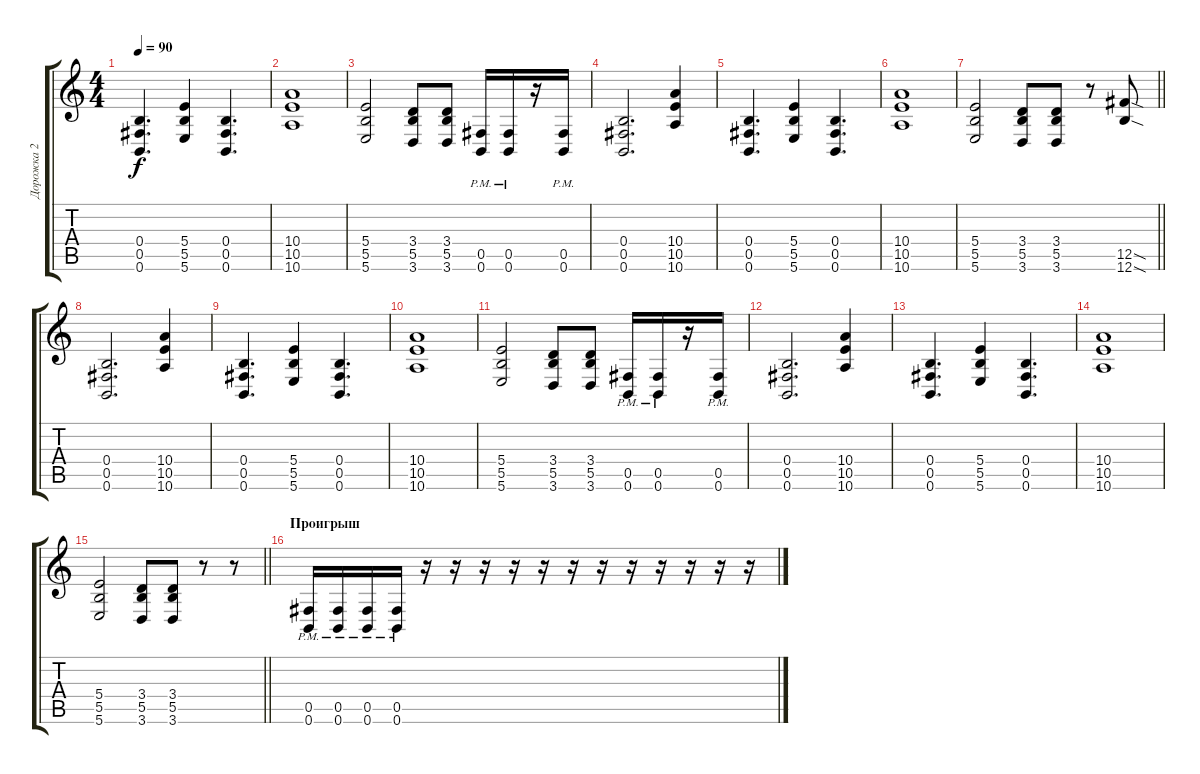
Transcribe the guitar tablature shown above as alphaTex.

\track ("Дорожка 2" "Дорожка 2") {instrument distortionguitar}
\staff {score tabs}
\tuning (Db4 Ab3 E3 B2 Gb2 B1) {hide}
\ts (4 4)
\tempo 90
\clef g2
\ks c
(0.4 0.5 0.6).4{d dy f} (5.4 5.5 5.6).4 (0.4 0.5 0.6).4{d} |
(10.4 10.5 10.6).1 |
(5.4 5.5 5.6).2 (3.4 5.5 3.6).8 (3.4 5.5 3.6).8 (0.5{pm} 0.6{pm}).16 (0.5{pm} 0.6{pm}).16 r.16 (0.5{pm} 0.6{pm}).16 |
(0.4 0.5 0.6).2{d} (10.4 10.5 10.6).4 |
(0.4 0.5 0.6).4{d} (5.4 5.5 5.6).4 (0.4 0.5 0.6).4{d} |
(10.4 10.5 10.6).1 |
\barLineRight lightlight
(5.4 5.5 5.6).2 (3.4 5.5 3.6).8 (3.4 5.5 3.6).8 r.8 (12.5{sod} 12.6{sod}).8 |
(0.4 0.5 0.6).2{d} (10.4 10.5 10.6).4 |
(0.4 0.5 0.6).4{d} (5.4 5.5 5.6).4 (0.4 0.5 0.6).4{d} |
(10.4 10.5 10.6).1 |
(5.4 5.5 5.6).2 (3.4 5.5 3.6).8 (3.4 5.5 3.6).8 (0.5{pm} 0.6{pm}).16 (0.5{pm} 0.6{pm}).16 r.16 (0.5{pm} 0.6{pm}).16 |
(0.4 0.5 0.6).2{d} (10.4 10.5 10.6).4 |
(0.4 0.5 0.6).4{d} (5.4 5.5 5.6).4 (0.4 0.5 0.6).4{d} |
(10.4 10.5 10.6).1 |
\barLineRight lightlight
(5.4 5.5 5.6).2 (3.4 5.5 3.6).8 (3.4 5.5 3.6).8 r.8 r.8 |
\section ("" "Проигрыш")
(0.5{pm} 0.6{pm}).16 (0.5{pm} 0.6{pm}).16 (0.5{pm} 0.6{pm}).16 (0.5{pm} 0.6{pm}).16 r.16 r.16 r.16 r.16 r.16 r.16 r.16 r.16 r.16 r.16 r.16 r.16
